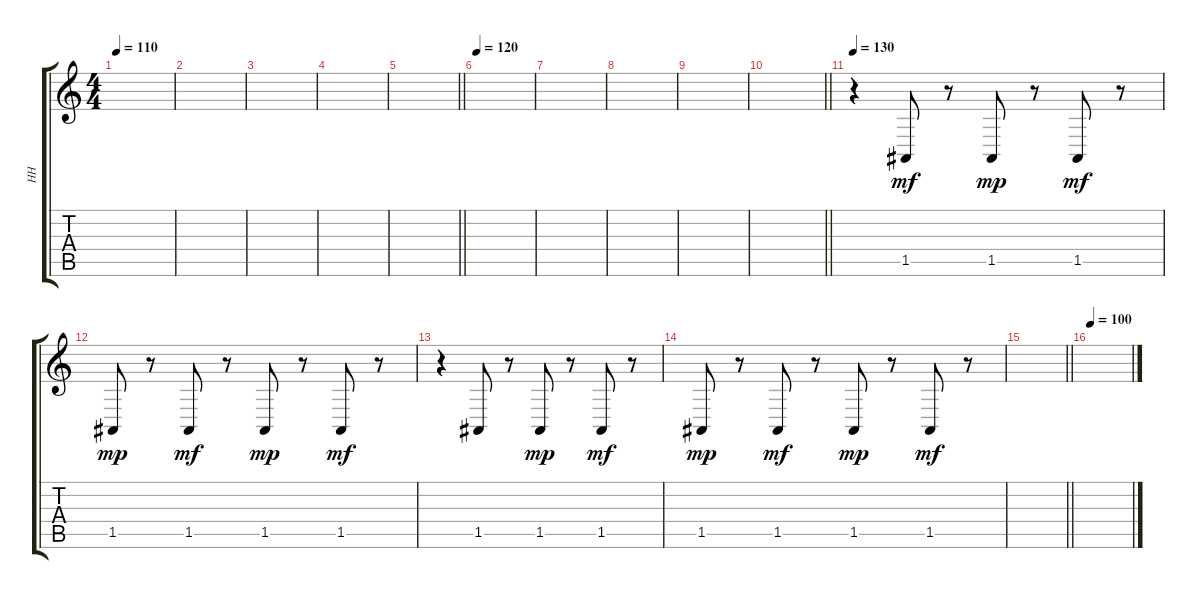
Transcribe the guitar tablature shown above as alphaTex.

\track ("HH" "HH") {instrument acousticgrandpiano}
\staff {score tabs}
\tuning (E4 B3 G3 D3 A2 E2) {hide}
\ts (4 4)
\section ("" "")
\tempo 110
\clef g2
\ks c
|
|
|
|
\barLineRight lightlight
|
\section ("" "")
\tempo 120
|
|
|
|
\barLineRight lightlight
|
\section ("" "")
\tempo 130
r.4 1.5.8{dy mf} r.8 1.5.8{dy mp} r.8 1.5.8{dy mf} r.8 |
1.5.8{dy mp} r.8 1.5.8{dy mf} r.8 1.5.8{dy mp} r.8 1.5.8{dy mf} r.8 |
r.4 1.5.8 r.8 1.5.8{dy mp} r.8 1.5.8{dy mf} r.8 |
1.5.8{dy mp} r.8 1.5.8{dy mf} r.8 1.5.8{dy mp} r.8 1.5.8{dy mf} r.8 |
\barLineRight lightlight
|
\section ("" "")
\tempo 100
